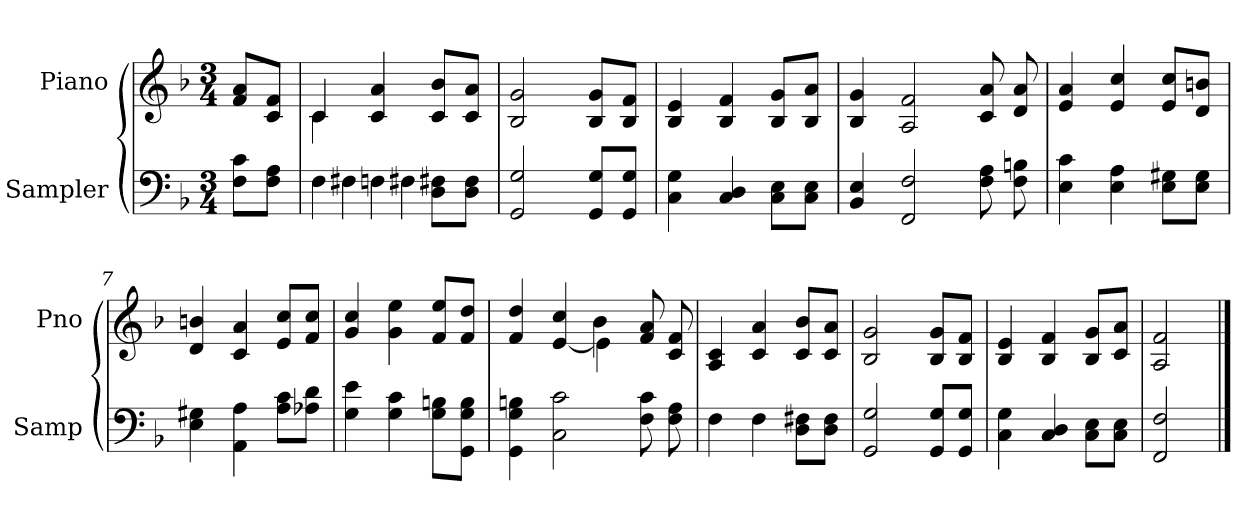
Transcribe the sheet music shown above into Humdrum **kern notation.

**kern	**kern
*part2	*part1
*staff2	*staff1
*I"Sampler	*I"Piano
*I'Samp	*I'Pno
*clefF4	*clefG2
*k[b-]	*k[b-]
*F:	*F:
*M3/4	*M3/4
=1	=1
8F\ 8c\L	8f/ 8a/L
8F\ 8A\J	8c/ 8f/J
=2	=2
*^	*^
4F\	4F#	4c/	4c
4F\	4F#	4c 4a	2ryy
8D\ 8F#X\L	4ryy	8c/ 8b-/L	.
8D\ 8F#\J	.	8c/ 8a/J	.
*v	*v	*	*
*	*v	*v
=3	=3
2GG 2G	2B- 2g
8GG/ 8G/L	8B-/ 8g/L
8GG/ 8G/J	8B-/ 8f/J
=4	=4
4C 4G	4B- 4e
4C 4D	4B- 4f
8C\ 8E\L	8B-/ 8g/L
8C\ 8E\J	8B-/ 8a/J
=5	=5
4BB- 4E	4B- 4g
2FF 2F	2A 2f
8F 8A	8c 8a
8F 8Bn	8d 8a
=6	=6
4E 4c	4e 4a
4E 4A	4e 4cc
8E\ 8G#X\L	8e/ 8cc/L
8E\ 8G#\J	8d/ 8bn/J
=7	=7
4E 4G#X	4d 4bn
4AA 4A	4c 4a
8A\ 8c\L	8e/ 8cc/L
8A-X\ 8d\J	8f/ 8cc/J
=8	=8
4G 4e	4g 4cc
4G 4c	4g 4ee
8G\ 8Bn\L	8f/ 8ee/L
8GG\ 8G\ 8B\J	8f/ 8dd/J
=9	=9
*	*^
4GG 4G 4Bn	4f 4dd	2ryy
2C 2c	[4e 4cc	.
.	4e\]	4b-
8F 8c	8f 8a	4ryy
8F 8A	8c 8f	.
*	*v	*v
=10	=10
4F	4A 4c
4F	4c 4a
8D\ 8F#X\L	8c/ 8b-/L
8D\ 8F#\J	8c/ 8a/J
=11	=11
2GG 2G	2B- 2g
8GG/ 8G/L	8B-/ 8g/L
8GG/ 8G/J	8B-/ 8f/J
=12	=12
4C 4G	4B- 4e
4C 4D	4B- 4f
8C\ 8E\L	8B-/ 8g/L
8C\ 8E\J	8c/ 8a/J
=13	=13
2FF 2F	2A 2f
==	==
*-	*-
